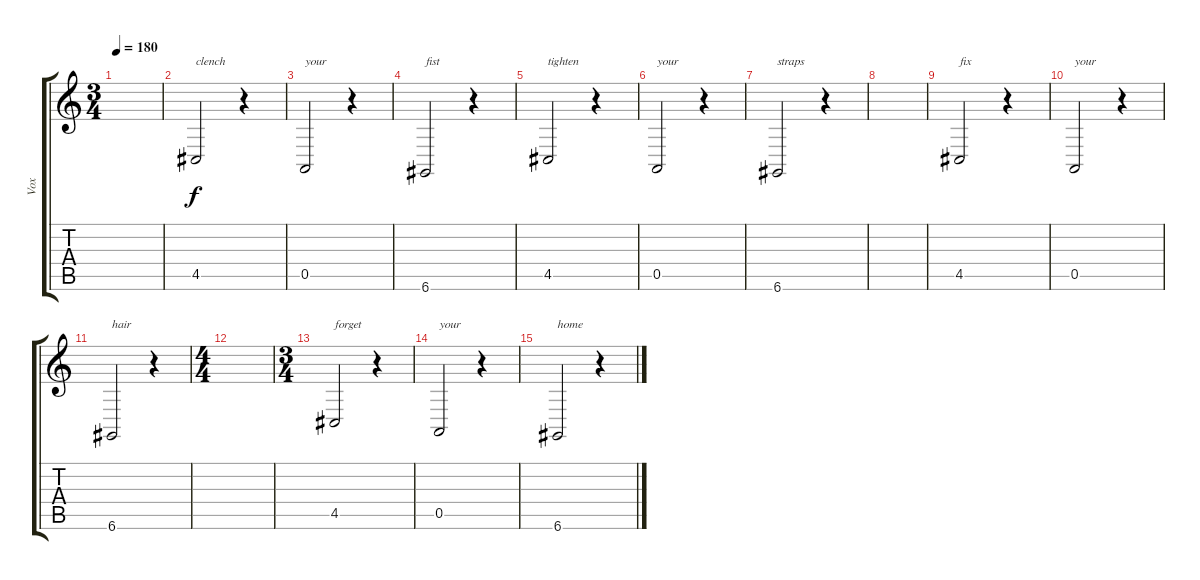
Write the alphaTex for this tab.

\track ("Vox" "Vox") {instrument lead2sawtooth}
\staff {score tabs}
\tuning (E4 B3 G3 D3 A2 D2) {hide}
\ts (3 4)
\tempo 180
\clef g2
\ks c
|
4.5.2{txt "clench"} r.4 |
0.5.2{txt "your"} r.4 |
6.6.2{txt "fist"} r.4 |
4.5.2{txt "tighten"} r.4 |
0.5.2{txt "your"} r.4 |
6.6.2{txt "straps"} r.4 |
|
4.5.2{txt "fix"} r.4 |
0.5.2{txt "your"} r.4 |
6.6.2{txt "hair"} r.4 |
\ts (4 4)
|
\ts (3 4)
4.5.2{txt "forget"} r.4 |
0.5.2{txt "your"} r.4 |
6.6.2{txt "home"} r.4
